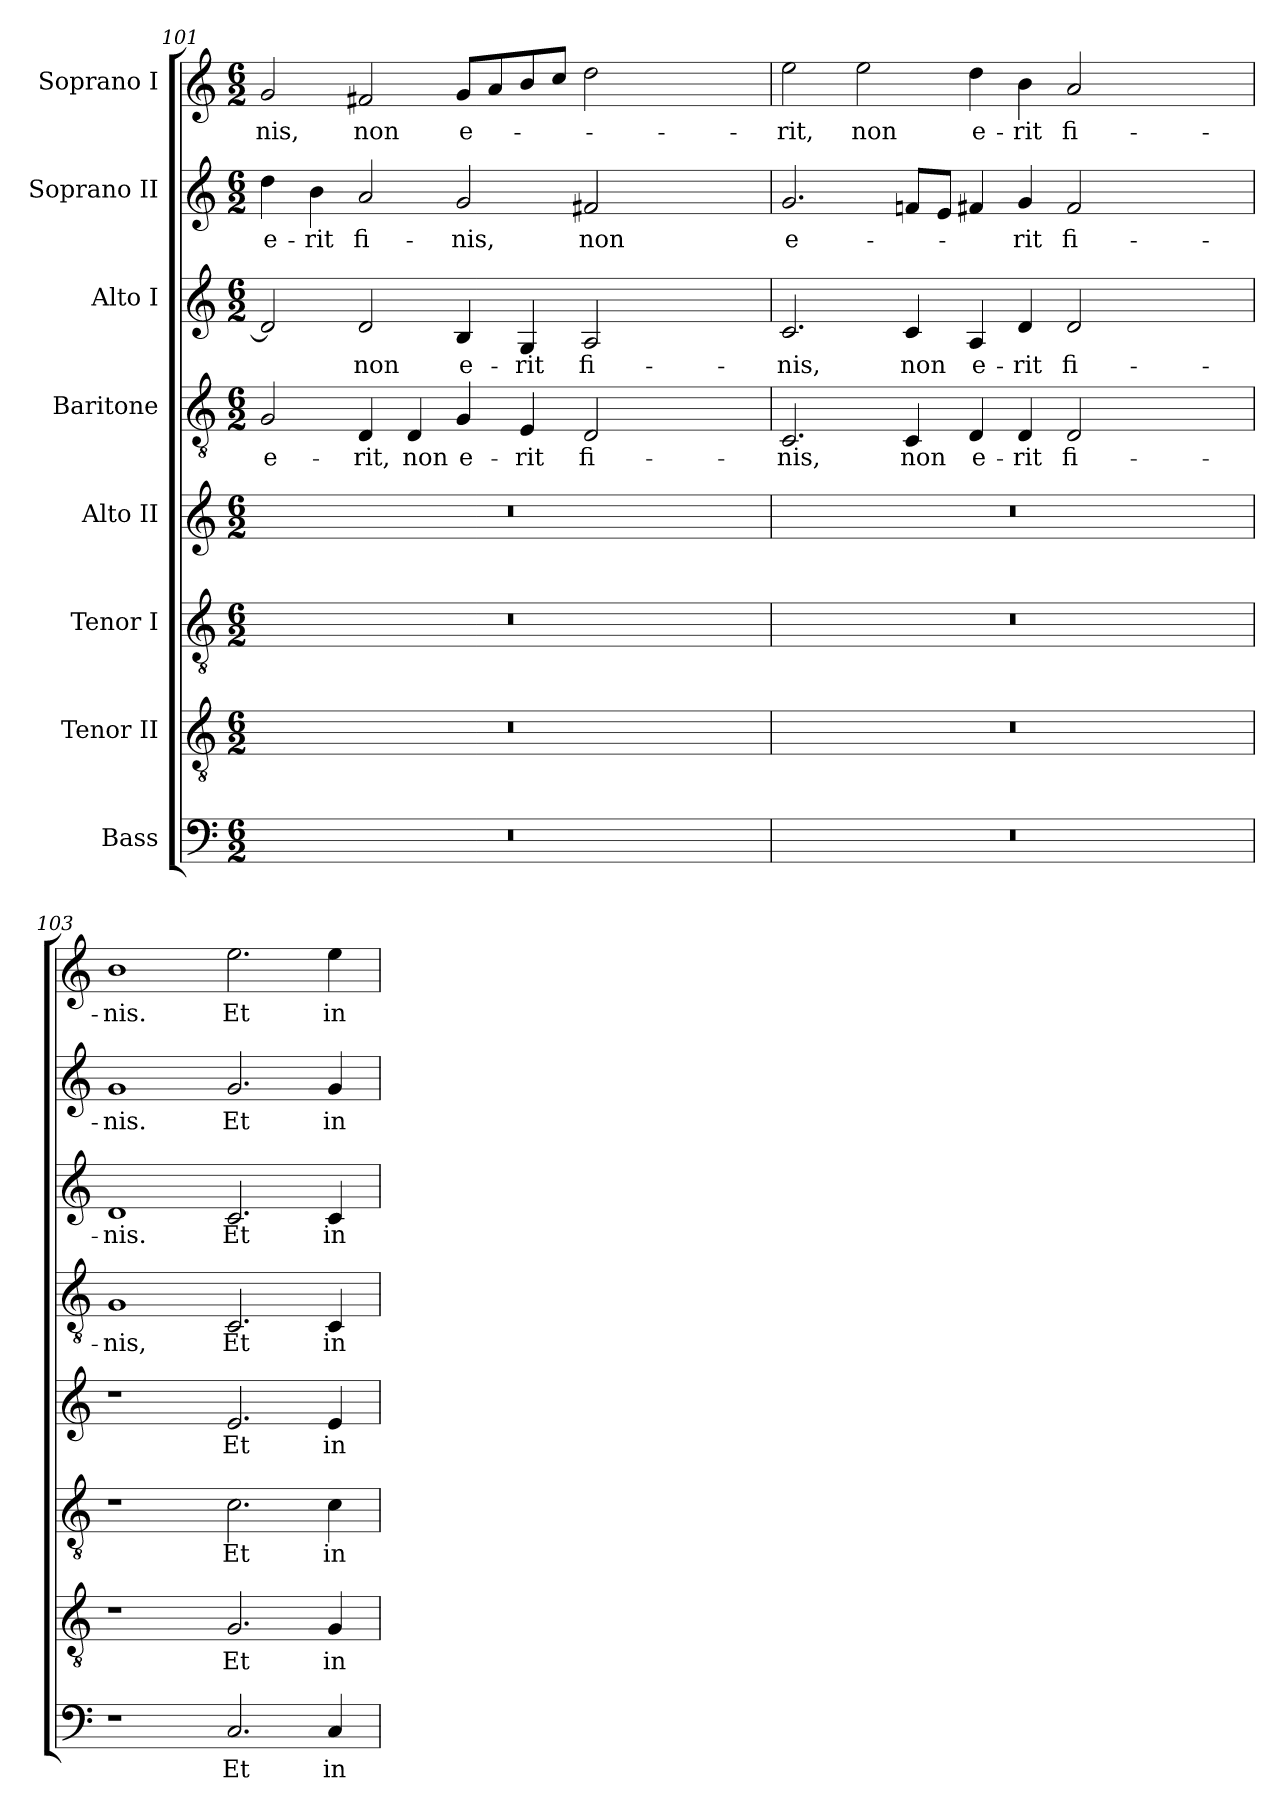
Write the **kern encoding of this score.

**kern	**text	**kern	**text	**kern	**text	**kern	**text	**kern	**text	**kern	**text	**kern	**text	**kern	**text
*part8	*part8	*part7	*part7	*part6	*part6	*part5	*part5	*part4	*part4	*part3	*part3	*part2	*part2	*part1	*part1
*staff8	*staff8	*staff7	*staff7	*staff6	*staff6	*staff5	*staff5	*staff4	*staff4	*staff3	*staff3	*staff2	*staff2	*staff1	*staff1
*I"Bass	*	*I"Tenor II	*	*I"Tenor I	*	*I"Alto II	*	*I"Baritone	*	*I"Alto I	*	*I"Soprano II	*	*I"Soprano I	*
*clefF4	*	*clefGv2	*	*clefGv2	*	*clefG2	*	*clefGv2	*	*clefG2	*	*clefG2	*	*clefG2	*
*ITrd7c12	*	*ITrd7c12	*	*ITrd7c12	*	*	*	*ITrd7c12	*	*	*	*	*	*	*
*k[]	*	*k[]	*	*k[]	*	*k[]	*	*k[]	*	*k[]	*	*k[]	*	*k[]	*
*C:	*	*C:	*	*C:	*	*C:	*	*C:	*	*C:	*	*C:	*	*C:	*
*M6/2	*	*M6/2	*	*M6/2	*	*M6/2	*	*M6/2	*	*M6/2	*	*M6/2	*	*M6/2	*
=101	=101	=101	=101	=101	=101	=101	=101	=101	=101	=101	=101	=101	=101	=101	=101
!LO:N:vis=1	!	!LO:N:vis=1	!	!LO:N:vis=1	!	!LO:N:vis=1	!	!	!	!	!	!	!	!	!
!	!	!	!	!	!	!	!	!	!LO:LY:b:color=#000000	!	!	!	!	!	!
!	!	!	!	!	!	!	!	!	!	!	!	!	!LO:LY:b:color=#000000	!	!
!	!	!	!	!	!	!	!	!	!	!	!	!	!	!	!LO:LY:b:color=#000000
0.r	.	0.r	.	0.r	.	0.r	.	2GGi/	e-	2di/]	.	4ddi\	e-	2gi/	-nis,
!	!	!	!	!	!	!	!	!	!	!	!	!	!LO:LY:b:color=#000000	!	!
.	.	.	.	.	.	.	.	.	.	.	.	4bi\	-rit	.	.
!	!	!	!	!	!	!	!	!	!LO:LY:b:color=#000000	!	!	!	!	!	!
!	!	!	!	!	!	!	!	!	!	!	!LO:LY:b:color=#000000	!	!	!	!
!	!	!	!	!	!	!	!	!	!	!	!	!	!LO:LY:b:color=#000000	!	!
!	!	!	!	!	!	!	!	!	!	!	!	!	!	!	!LO:LY:b:color=#000000
.	.	.	.	.	.	.	.	4DDi/	-rit,	2di/	non	2ai/	fi-	2f#Xi/	non
!	!	!	!	!	!	!	!	!	!LO:LY:b:color=#000000	!	!	!	!	!	!
.	.	.	.	.	.	.	.	4DDi/	non	.	.	.	.	.	.
!	!	!	!	!	!	!	!	!	!LO:LY:b:color=#000000	!	!	!	!	!	!
!	!	!	!	!	!	!	!	!	!	!	!LO:LY:b:color=#000000	!	!	!	!
!	!	!	!	!	!	!	!	!	!	!	!	!	!LO:LY:b:color=#000000	!	!
!	!	!	!	!	!	!	!	!	!	!	!	!	!	!	!LO:LY:b:color=#000000
.	.	.	.	.	.	.	.	4GGi/	e-	4Bi/	e-	2gi/	-nis,	8gi/L	e-
.	.	.	.	.	.	.	.	.	.	.	.	.	.	8ai/	.
!	!	!	!	!	!	!	!	!	!LO:LY:b:color=#000000	!	!	!	!	!	!
!	!	!	!	!	!	!	!	!	!	!	!LO:LY:b:color=#000000	!	!	!	!
.	.	.	.	.	.	.	.	4EEi/	-rit	4Gi/	-rit	.	.	8bi/	.
.	.	.	.	.	.	.	.	.	.	.	.	.	.	8cci/J	.
!	!	!	!	!	!	!	!	!	!LO:LY:b:color=#000000	!	!	!	!	!	!
!	!	!	!	!	!	!	!	!	!	!	!LO:LY:b:color=#000000	!	!	!	!
!	!	!	!	!	!	!	!	!	!	!	!	!	!LO:LY:b:color=#000000	!	!
.	.	.	.	.	.	.	.	2DDi/	fi-	2Ai/	fi-	2f#Xi/	non	2ddi\	.
.	.	.	.	.	.	.	.	1ryy	.	1ryy	.	1ryy	.	1ryy	.
=102	=102	=102	=102	=102	=102	=102	=102	=102	=102	=102	=102	=102	=102	=102	=102
!LO:N:vis=1	!	!LO:N:vis=1	!	!LO:N:vis=1	!	!LO:N:vis=1	!	!	!	!	!	!	!	!	!
!	!	!	!	!	!	!	!	!	!LO:LY:b:color=#000000	!	!	!	!	!	!
!	!	!	!	!	!	!	!	!	!	!	!LO:LY:b:color=#000000	!	!	!	!
!	!	!	!	!	!	!	!	!	!	!	!	!	!LO:LY:b:color=#000000	!	!
!	!	!	!	!	!	!	!	!	!	!	!	!	!	!	!LO:LY:b:color=#000000
0.r	.	0.r	.	0.r	.	0.r	.	2.CCi/	-nis,	2.ci/	-nis,	2.gi/	e-	2eei\	-rit,
!	!	!	!	!	!	!	!	!	!	!	!	!	!	!	!LO:LY:b:color=#000000
.	.	.	.	.	.	.	.	.	.	.	.	.	.	2eei\	non
!	!	!	!	!	!	!	!	!	!LO:LY:b:color=#000000	!	!	!	!	!	!
!	!	!	!	!	!	!	!	!	!	!	!LO:LY:b:color=#000000	!	!	!	!
.	.	.	.	.	.	.	.	4CCi/	non	4ci/	non	8fni/L	.	.	.
.	.	.	.	.	.	.	.	.	.	.	.	8ei/J	.	.	.
!	!	!	!	!	!	!	!	!	!LO:LY:b:color=#000000	!	!	!	!	!	!
!	!	!	!	!	!	!	!	!	!	!	!LO:LY:b:color=#000000	!	!	!	!
!	!	!	!	!	!	!	!	!	!	!	!	!	!	!	!LO:LY:b:color=#000000
.	.	.	.	.	.	.	.	4DDi/	e-	4Ai/	e-	4f#Xi/	.	4ddi\	e-
!	!	!	!	!	!	!	!	!	!LO:LY:b:color=#000000	!	!	!	!	!	!
!	!	!	!	!	!	!	!	!	!	!	!LO:LY:b:color=#000000	!	!	!	!
!	!	!	!	!	!	!	!	!	!	!	!	!	!LO:LY:b:color=#000000	!	!
!	!	!	!	!	!	!	!	!	!	!	!	!	!	!	!LO:LY:b:color=#000000
.	.	.	.	.	.	.	.	4DDi/	-rit	4di/	-rit	4gi/	-rit	4bi\	-rit
!	!	!	!	!	!	!	!	!	!LO:LY:b:color=#000000	!	!	!	!	!	!
!	!	!	!	!	!	!	!	!	!	!	!LO:LY:b:color=#000000	!	!	!	!
!	!	!	!	!	!	!	!	!	!	!	!	!	!LO:LY:b:color=#000000	!	!
!	!	!	!	!	!	!	!	!	!	!	!	!	!	!	!LO:LY:b:color=#000000
.	.	.	.	.	.	.	.	2DDi/	fi-	2di/	fi-	2f#i/	fi-	2ai/	fi-
.	.	.	.	.	.	.	.	1ryy	.	1ryy	.	1ryy	.	1ryy	.
!!LO:PB:g=z
=103	=103	=103	=103	=103	=103	=103	=103	=103	=103	=103	=103	=103	=103	=103	=103
!	!	!	!	!	!	!	!	!	!LO:LY:b:color=#000000	!	!	!	!	!	!
!	!	!	!	!	!	!	!	!	!	!	!LO:LY:b:color=#000000	!	!	!	!
!	!	!	!	!	!	!	!	!	!	!	!	!	!LO:LY:b:color=#000000	!	!
!	!	!	!	!	!	!	!	!	!	!	!	!	!	!	!LO:LY:b:color=#000000
1r	.	1r	.	1r	.	1r	.	1GGi	-nis,	1di	-nis.	1gi	-nis.	1bi	-nis.
!	!LO:LY:b:color=#000000	!	!	!	!	!	!	!	!	!	!	!	!	!	!
!	!	!	!LO:LY:b:color=#000000	!	!	!	!	!	!	!	!	!	!	!	!
!	!	!	!	!	!LO:LY:b:color=#000000	!	!	!	!	!	!	!	!	!	!
!	!	!	!	!	!	!	!LO:LY:b:color=#000000	!	!	!	!	!	!	!	!
!	!	!	!	!	!	!	!	!	!LO:LY:b:color=#000000	!	!	!	!	!	!
!	!	!	!	!	!	!	!	!	!	!	!LO:LY:b:color=#000000	!	!	!	!
!	!	!	!	!	!	!	!	!	!	!	!	!	!LO:LY:b:color=#000000	!	!
!	!	!	!	!	!	!	!	!	!	!	!	!	!	!	!LO:LY:b:color=#000000
2.CCi/	Et	2.GGi/	Et	2.Ci\	Et	2.ei/	Et	2.CCi/	Et	2.ci/	Et	2.gi/	Et	2.eei\	Et
!	!LO:LY:b:color=#000000	!	!	!	!	!	!	!	!	!	!	!	!	!	!
!	!	!	!LO:LY:b:color=#000000	!	!	!	!	!	!	!	!	!	!	!	!
!	!	!	!	!	!LO:LY:b:color=#000000	!	!	!	!	!	!	!	!	!	!
!	!	!	!	!	!	!	!LO:LY:b:color=#000000	!	!	!	!	!	!	!	!
!	!	!	!	!	!	!	!	!	!LO:LY:b:color=#000000	!	!	!	!	!	!
!	!	!	!	!	!	!	!	!	!	!	!LO:LY:b:color=#000000	!	!	!	!
!	!	!	!	!	!	!	!	!	!	!	!	!	!LO:LY:b:color=#000000	!	!
!	!	!	!	!	!	!	!	!	!	!	!	!	!	!	!LO:LY:b:color=#000000
4CCi/	in	4GGi/	in	4Ci\	in	4ei/	in	4CCi/	in	4ci/	in	4gi/	in	4eei\	in
=	=	=	=	=	=	=	=	=	=	=	=	=	=	=	=
*-	*-	*-	*-	*-	*-	*-	*-	*-	*-	*-	*-	*-	*-	*-	*-
